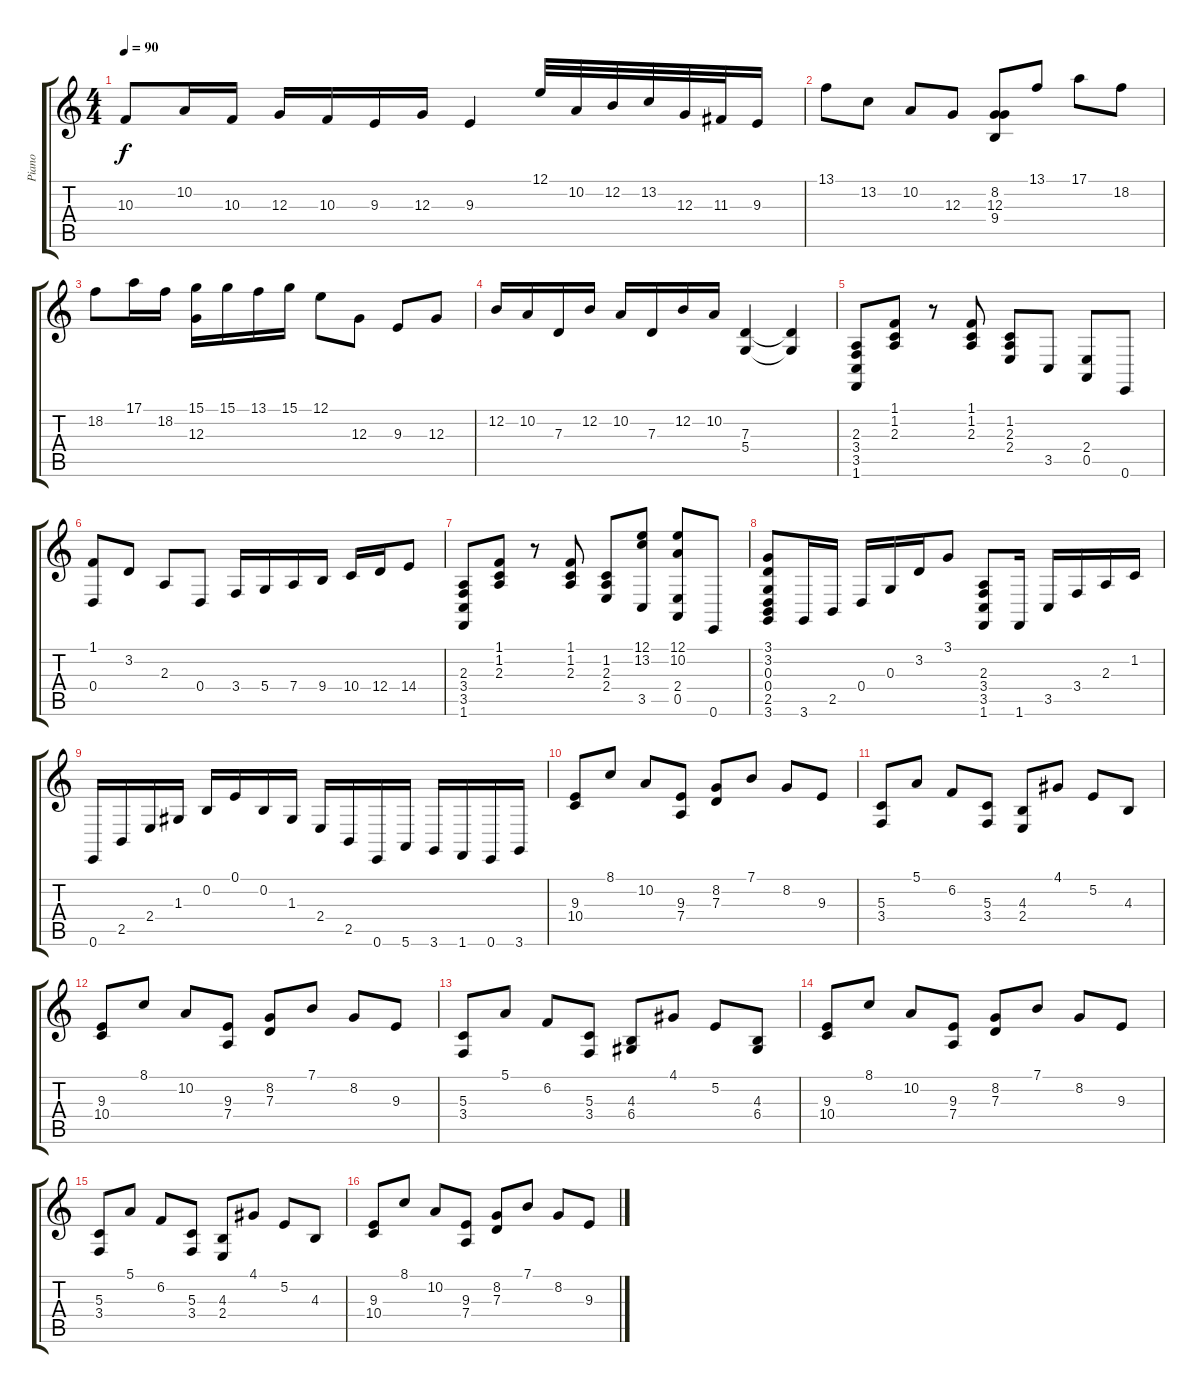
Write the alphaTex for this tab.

\track ("Piano" "Piano") {instrument brightacousticpiano}
\staff {score tabs}
\tuning (E4 B3 G3 D3 A2 E2) {hide}
\ts (4 4)
\tempo 90
\clef g2
\ks c
10.3.8{dy f} 10.2.16 10.3.16 12.3.16 10.3.16 9.3.16 12.3.16 9.3.4 12.1.32 10.2.32 12.2.32 13.2.32 12.3.32 11.3.32 9.3.16 |
13.1.8 13.2.8 10.2.8 12.3.8 (8.2 12.3 9.4).8 13.1.8 17.1.8 18.2.8 |
18.2.8 17.1.16 18.2.16 (15.1 12.3).16 15.1.16 13.1.16 15.1.16 12.1.8 12.3.8 9.3.8 12.3.8 |
12.2.16 10.2.16 7.3.16 12.2.16 10.2.16 7.3.16 12.2.16 10.2.16 (7.3 5.4).4 (7.3{t} 5.4{t}).4 |
(2.3 3.4 3.5 1.6).8 (1.1 1.2 2.3).8 r.8 (1.1 1.2 2.3).8 (1.2 2.3 2.4).8 3.5.8 (2.4 0.5).8 0.6.8 |
(1.1 0.4).8 3.2.8 2.3.8 0.4.8 3.4.16 5.4.16 7.4.16 9.4.16 10.4.16 12.4.16 14.4.8 |
(2.3 3.4 3.5 1.6).8 (1.1 1.2 2.3).8 r.8 (1.1 1.2 2.3).8 (1.2 2.3 2.4).8 (12.1 13.2 3.5).8 (12.1 10.2 2.4 0.5).8 0.6.8 |
(3.1 3.2 0.3 0.4 2.5 3.6).8 3.6.16 2.5.16 0.4.16 0.3.16 3.2.16 3.1.8 (2.3 3.4 3.5 1.6).8 1.6.16 3.5.16 3.4.16 2.3.16 1.2.16 |
0.6.16 2.5.16 2.4.16 1.3.16 0.2.16 0.1.16 0.2.16 1.3.16 2.4.16 2.5.16 0.6.16 5.6.16 3.6.16 1.6.16 0.6.16 3.6.16 |
(9.3 10.4).8 8.1.8 10.2.8 (9.3 7.4).8 (8.2 7.3).8 7.1.8 8.2.8 9.3.8 |
(5.3 3.4).8 5.1.8 6.2.8 (5.3 3.4).8 (4.3 2.4).8 4.1.8 5.2.8 4.3.8 |
(9.3 10.4).8 8.1.8 10.2.8 (9.3 7.4).8 (8.2 7.3).8 7.1.8 8.2.8 9.3.8 |
(5.3 3.4).8 5.1.8 6.2.8 (5.3 3.4).8 (4.3 6.4).8 4.1.8 5.2.8 (4.3 6.4).8 |
(9.3 10.4).8 8.1.8 10.2.8 (9.3 7.4).8 (8.2 7.3).8 7.1.8 8.2.8 9.3.8 |
(5.3 3.4).8 5.1.8 6.2.8 (5.3 3.4).8 (4.3 2.4).8 4.1.8 5.2.8 4.3.8 |
(9.3 10.4).8 8.1.8 10.2.8 (9.3 7.4).8 (8.2 7.3).8 7.1.8 8.2.8 9.3.8
